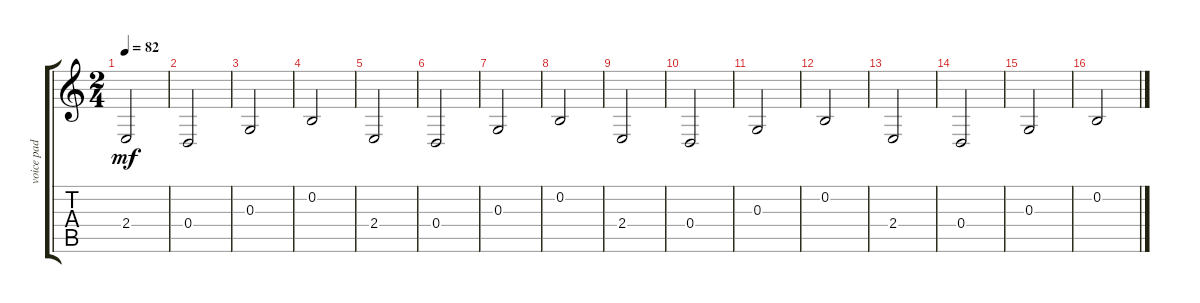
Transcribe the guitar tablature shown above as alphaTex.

\track ("voice pad" "voice pad") {instrument pad7halo}
\staff {score tabs}
\tuning (E4 B3 G3 D3 A2 E2) {hide}
\ts (2 4)
\tempo 82
\clef g2
\ks c
2.4.2{dy mf} |
0.4.2 |
0.3.2 |
0.2.2 |
2.4.2 |
0.4.2 |
0.3.2 |
0.2.2 |
2.4.2 |
0.4.2 |
0.3.2 |
0.2.2 |
2.4.2 |
0.4.2 |
0.3.2 |
0.2.2
